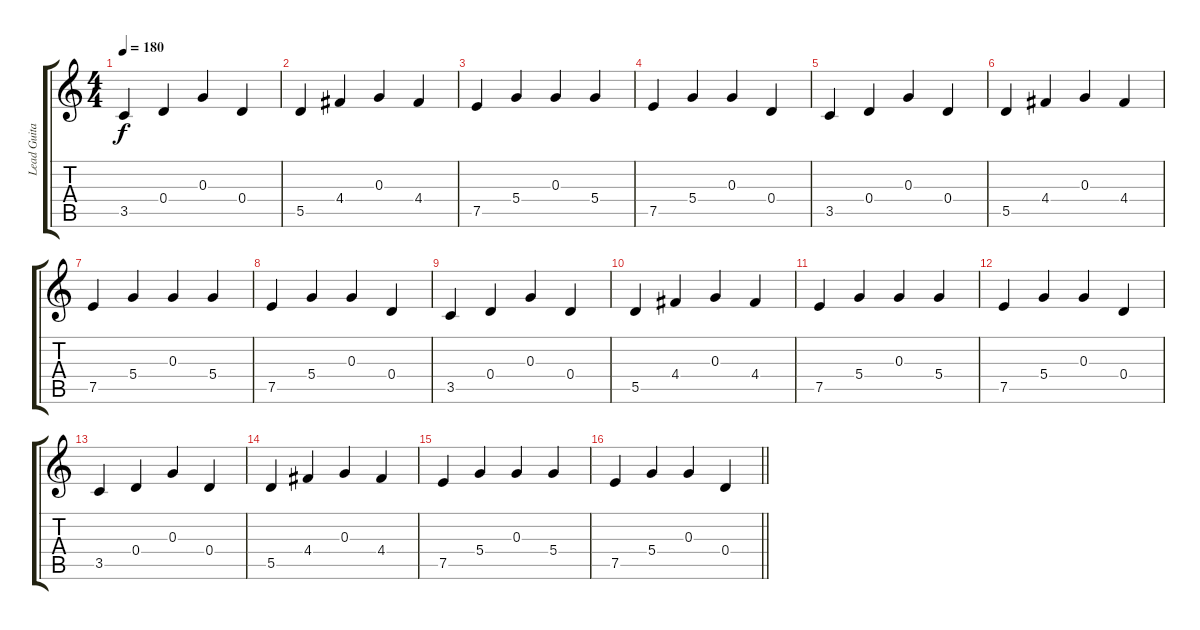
\track ("Lead Guitar" "Lead Guita") {instrument acousticguitarsteel}
\staff {score tabs}
\tuning (E4 B3 G3 D3 A2 E2) {hide}
\ts (4 4)
\tempo 180
\clef g2
\ks c
3.5.4{dy f} 0.4.4 0.3.4 0.4.4 |
5.5.4 4.4.4 0.3.4 4.4.4 |
7.5.4 5.4.4 0.3.4 5.4.4 |
7.5.4 5.4.4 0.3.4 0.4.4 |
3.5.4 0.4.4 0.3.4 0.4.4 |
5.5.4 4.4.4 0.3.4 4.4.4 |
7.5.4 5.4.4 0.3.4 5.4.4 |
7.5.4 5.4.4 0.3.4 0.4.4 |
3.5.4 0.4.4 0.3.4 0.4.4 |
5.5.4 4.4.4 0.3.4 4.4.4 |
7.5.4 5.4.4 0.3.4 5.4.4 |
7.5.4 5.4.4 0.3.4 0.4.4 |
3.5.4 0.4.4 0.3.4 0.4.4 |
5.5.4 4.4.4 0.3.4 4.4.4 |
7.5.4 5.4.4 0.3.4 5.4.4 |
\barLineRight lightlight
7.5.4 5.4.4 0.3.4 0.4.4
